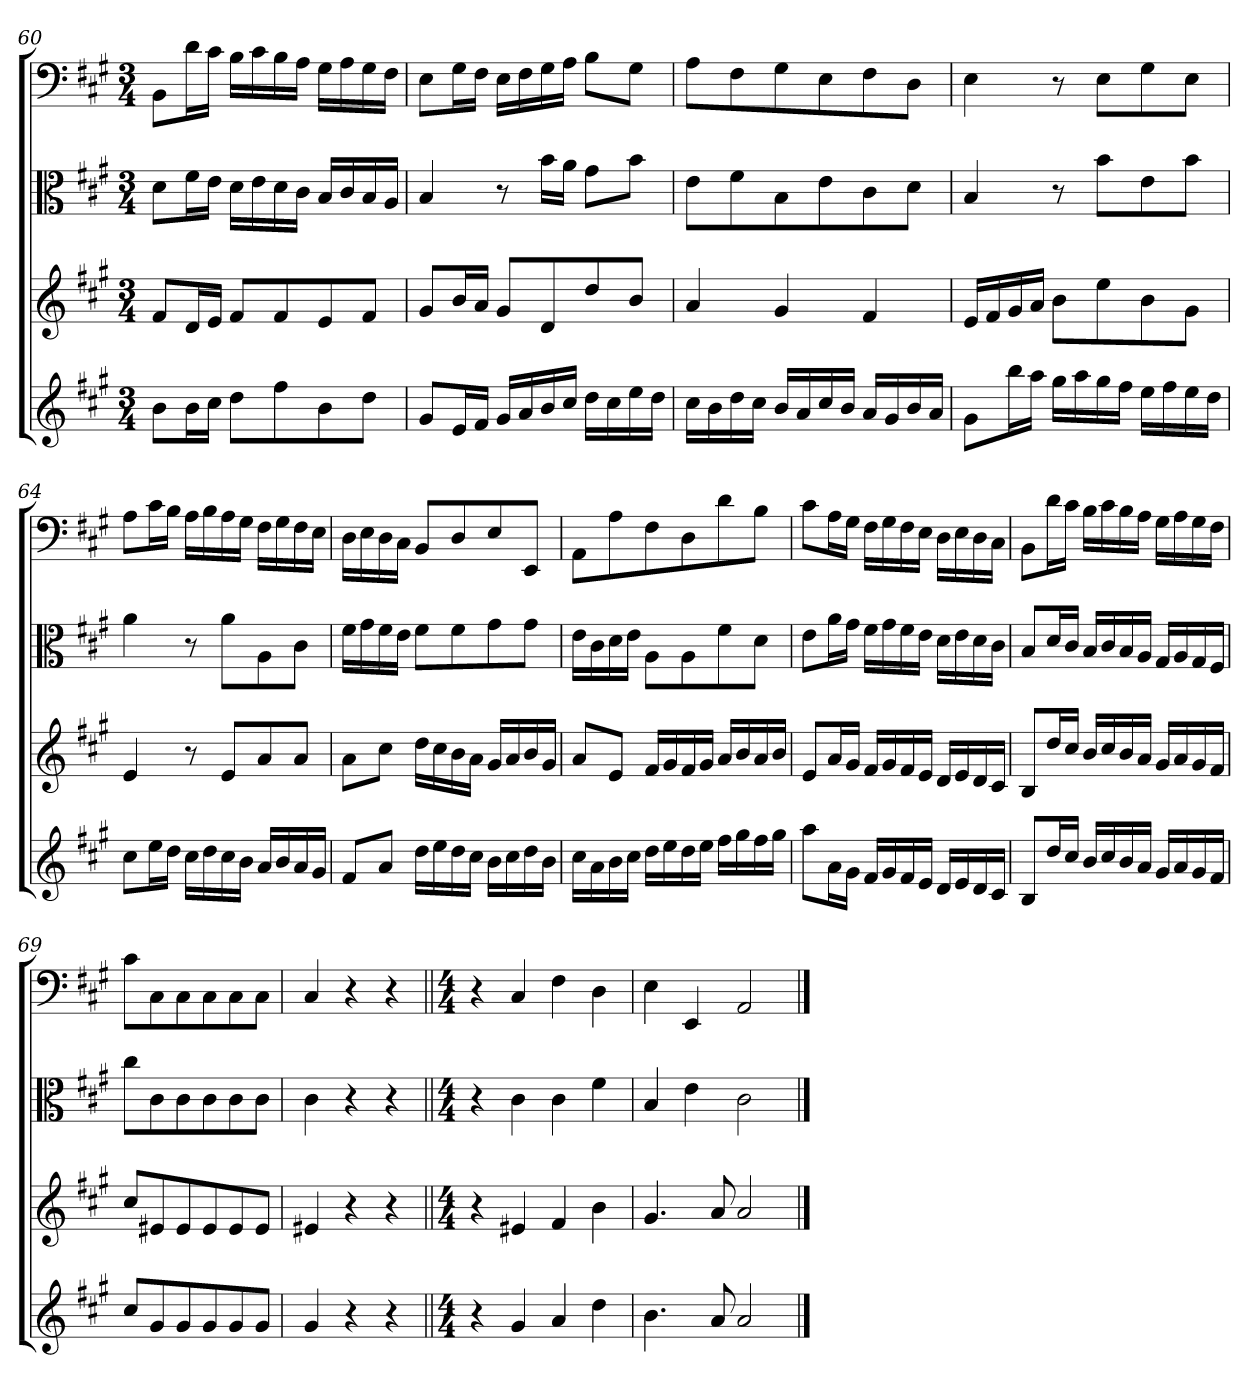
**kern	**kern	**kern	**kern
*part4	*part3	*part2	*part1
*staff4	*staff3	*staff2	*staff1
*clefG2	*clefG2	*clefC3	*clefF4
*k[f#c#g#]	*k[f#c#g#]	*k[f#c#g#]	*k[f#c#g#]
*A:	*A:	*A:	*A:
*M3/4	*M3/4	*M3/4	*M3/4
=60	=60	=60	=60
8b\L	8f#/L	8d\L	8BB\L
16b\L	16d/L	16f#\L	16d\L
16cc#\JJ	16e/JJ	16e\JJ	16c#\JJ
8dd\L	8f#/L	16d\LL	16B\LL
.	.	16e\	16c#\
8ff#\	8f#/	16d\	16B\
.	.	16c#\JJ	16A\JJ
8b\	8e/	16B/LL	16G#\LL
.	.	16c#/	16A\
8dd\J	8f#/J	16B/	16G#\
.	.	16A/JJ	16F#\JJ
=61	=61	=61	=61
8g#/L	8g#/L	4B/	8E\L
16e/L	16b/L	.	16G#\L
16f#/JJ	16a/JJ	.	16F#\JJ
16g#/LL	8g#/L	8r	16E\LL
16a/	.	.	16F#\
16b/	8d/	16b\LL	16G#\
16cc#/JJ	.	16a\JJ	16A\JJ
16dd\LL	8dd/	8g#\L	8B\L
16cc#\	.	.	.
16ee\	8b/J	8b\J	8G#\J
16dd\JJ	.	.	.
=62	=62	=62	=62
16cc#\LL	4a/	8e\L	8A\L
16b\	.	.	.
16dd\	.	8f#\	8F#\
16cc#\JJ	.	.	.
16b/LL	4g#/	8B\	8G#\
16a/	.	.	.
16cc#/	.	8e\	8E\
16b/JJ	.	.	.
16a/LL	4f#/	8c#\	8F#\
16g#/	.	.	.
16b/	.	8d\J	8D\J
16a/JJ	.	.	.
=63	=63	=63	=63
8g#\L	16e/LL	4B/	4E\
.	16f#/	.	.
16bb\L	16g#/	.	.
16aa\JJ	16a/JJ	.	.
16gg#\LL	8b\L	8r	8r
16aa\	.	.	.
16gg#\	8ee\	8b\L	8E\L
16ff#\JJ	.	.	.
16ee\LL	8b\	8e\	8G#\
16ff#\	.	.	.
16ee\	8g#\J	8b\J	8E\J
16dd\JJ	.	.	.
=64	=64	=64	=64
8cc#\L	4e/	4a\	8A\L
16ee\L	.	.	16c#\L
16dd\JJ	.	.	16B\JJ
16cc#\LL	8r	8r	16A\LL
16dd\	.	.	16B\
16cc#\	8e/L	8a\L	16A\
16b\JJ	.	.	16G#\JJ
16a/LL	8a/	8A\	16F#\LL
16b/	.	.	16G#\
16a/	8a/J	8c#\J	16F#\
16g#/JJ	.	.	16E\JJ
=65	=65	=65	=65
8f#/L	8a\L	16f#\LL	16D\LL
.	.	16g#\	16E\
8a/J	8cc#\J	16f#\	16D\
.	.	16e\JJ	16C#\JJ
16dd\LL	16dd\LL	8f#\L	8BB/L
16ee\	16cc#\	.	.
16dd\	16b\	8f#\	8D/
16cc#\JJ	16a\JJ	.	.
16b\LL	16g#/LL	8g#\	8E/
16cc#\	16a/	.	.
16dd\	16b/	8g#\J	8EE/J
16b\JJ	16g#/JJ	.	.
=66	=66	=66	=66
16cc#\LL	8a/L	16e\LL	8AA\L
16a\	.	16c#\	.
16b\	8e/J	16d\	8A\
16cc#\JJ	.	16e\JJ	.
16dd\LL	16f#/LL	8A\L	8F#\
16ee\	16g#/	.	.
16dd\	16f#/	8A\	8D\
16ee\JJ	16g#/JJ	.	.
16ff#\LL	16a/LL	8f#\	8d\
16gg#\	16b/	.	.
16ff#\	16a/	8d\J	8B\J
16gg#\JJ	16b/JJ	.	.
=67	=67	=67	=67
8aa\L	8e/L	8e\L	8c#\L
16a\L	16a/L	16a\L	16A\L
16g#\JJ	16g#/JJ	16g#\JJ	16G#\JJ
16f#/LL	16f#/LL	16f#\LL	16F#\LL
16g#/	16g#/	16g#\	16G#\
16f#/	16f#/	16f#\	16F#\
16e/JJ	16e/JJ	16e\JJ	16E\JJ
16d/LL	16d/LL	16d\LL	16D\LL
16e/	16e/	16e\	16E\
16d/	16d/	16d\	16D\
16c#/JJ	16c#/JJ	16c#\JJ	16C#\JJ
=68	=68	=68	=68
8B/L	8B/L	8B/L	8BB\L
16dd/L	16dd/L	16d/L	16d\L
16cc#/JJ	16cc#/JJ	16c#/JJ	16c#\JJ
16b/LL	16b/LL	16B/LL	16B\LL
16cc#/	16cc#/	16c#/	16c#\
16b/	16b/	16B/	16B\
16a/JJ	16a/JJ	16A/JJ	16A\JJ
16g#/LL	16g#/LL	16G#/LL	16G#\LL
16a/	16a/	16A/	16A\
16g#/	16g#/	16G#/	16G#\
16f#/JJ	16f#/JJ	16F#/JJ	16F#\JJ
=69	=69	=69	=69
8cc#/L	8cc#/L	8cc#\L	8c#\L
8g#/	8e#X/	8c#\	8C#\
8g#/	8e#/	8c#\	8C#\
8g#/	8e#/	8c#\	8C#\
8g#/	8e#/	8c#\	8C#\
8g#/J	8e#/J	8c#\J	8C#\J
=70	=70	=70	=70
4g#/	4e#X/	4c#\	4C#/
4r	4r	4r	4r
4r	4r	4r	4r
=71||	=71||	=71||	=71||
*M4/4	*M4/4	*M4/4	*M4/4
4r	4r	4r	4r
4g#/	4e#X/	4c#\	4C#/
4a/	4f#/	4c#\	4F#\
4dd\	4b\	4f#\	4D\
=72	=72	=72	=72
4.b\	4.g#/	4B/	4E\
.	.	4e\	4EE/
8a/	8a/	.	.
2a/	2a/	2c#\	2AA/
==	==	==	==
*-	*-	*-	*-
